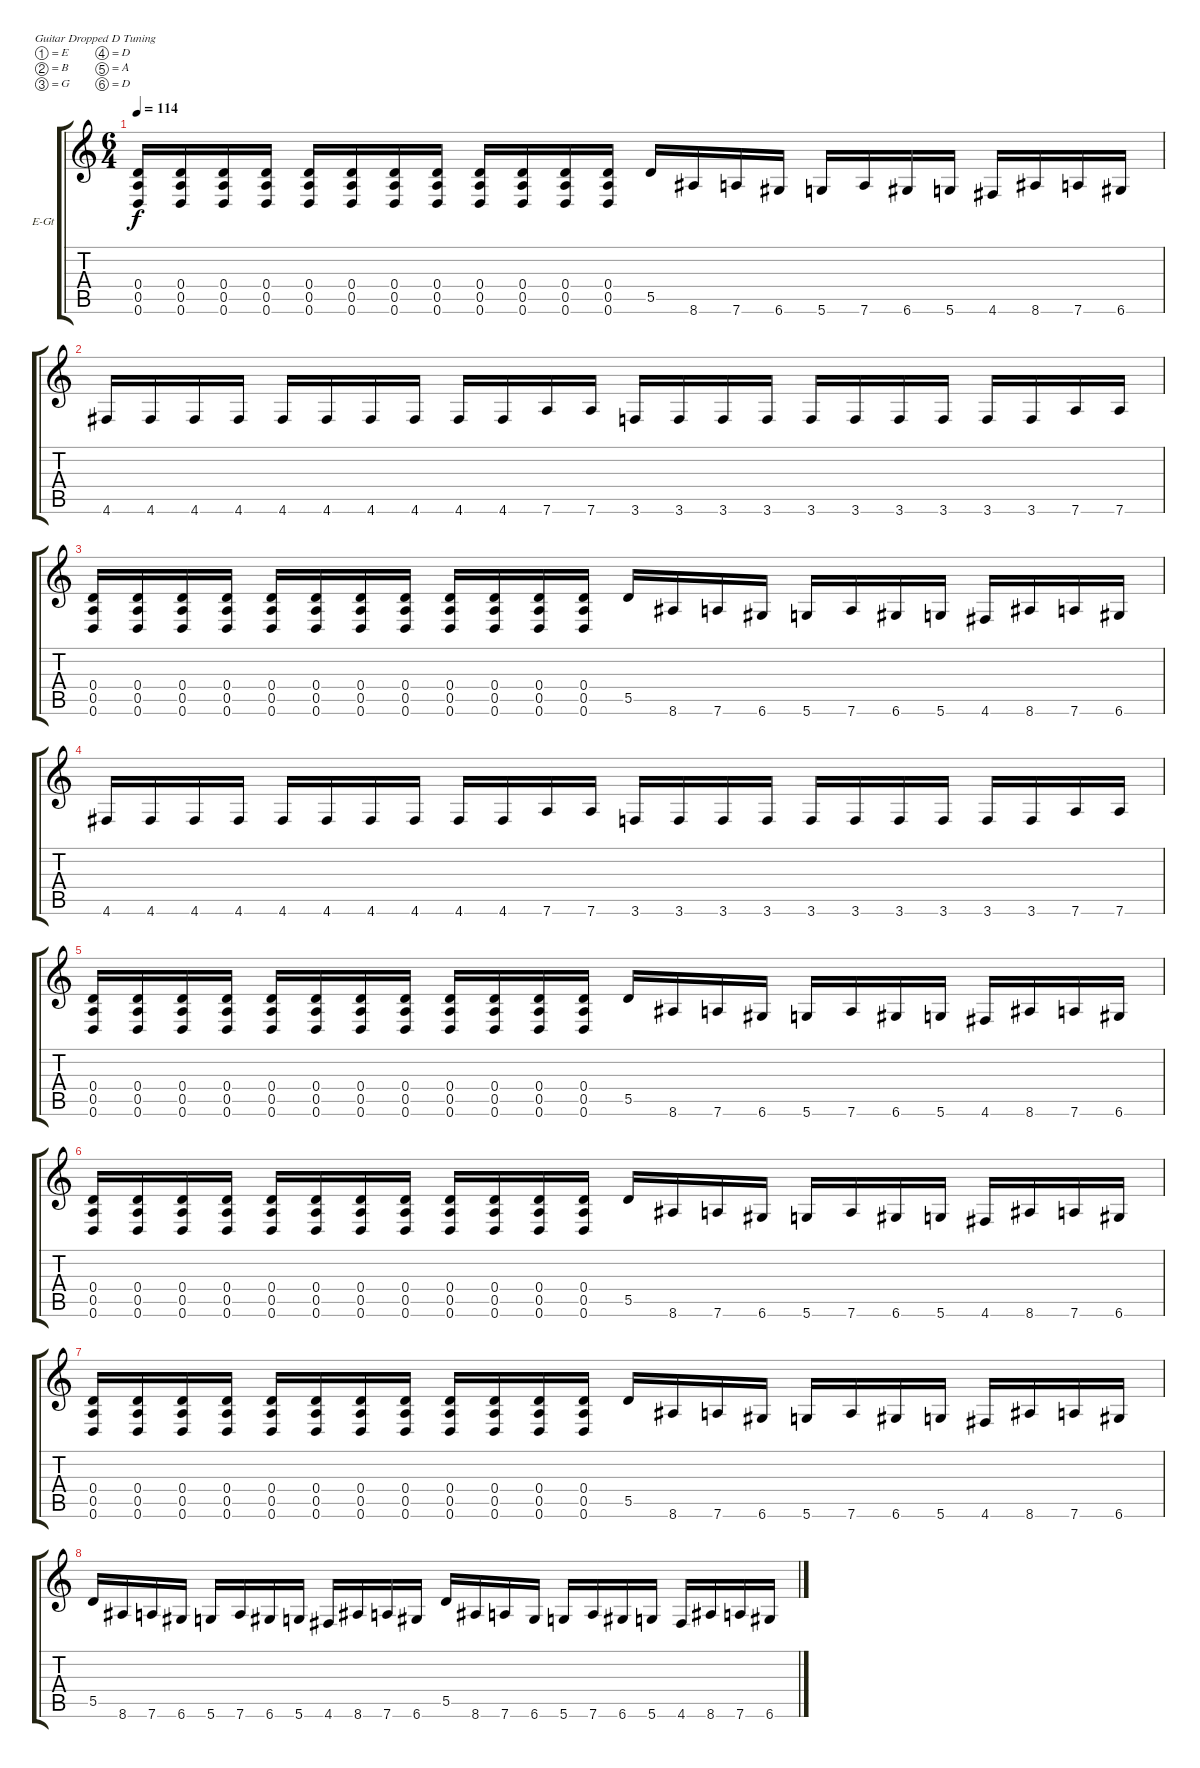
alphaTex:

\bracketExtendMode groupsimilarinstruments
\firstSystemTrackNameOrientation horizontal
\otherSystemsTrackNameOrientation horizontal
\track ("Guitar" "E-Gt") {instrument distortionguitar}
\staff {score tabs}
\tuning (E4 B3 G3 D3 A2 D2)
\ts (6 4)
\tempo 114
\clef g2
\ks c
(0.4 0.5 0.6).16{dy f} (0.4 0.5 0.6).16 (0.4 0.5 0.6).16 (0.4 0.5 0.6).16 (0.4 0.5 0.6).16 (0.4 0.5 0.6).16 (0.4 0.5 0.6).16 (0.4 0.5 0.6).16 (0.4 0.5 0.6).16 (0.4 0.5 0.6).16 (0.4 0.5 0.6).16 (0.4 0.5 0.6).16 5.5.16 8.6.16 7.6.16 6.6.16 5.6.16 7.6.16 6.6.16 5.6.16 4.6.16 8.6.16 7.6.16 6.6.16 |
4.6.16 4.6.16 4.6.16 4.6.16 4.6.16 4.6.16 4.6.16 4.6.16 4.6.16 4.6.16 7.6.16 7.6.16 3.6.16 3.6.16 3.6.16 3.6.16 3.6.16 3.6.16 3.6.16 3.6.16 3.6.16 3.6.16 7.6.16 7.6.16 |
(0.4 0.5 0.6).16 (0.4 0.5 0.6).16 (0.4 0.5 0.6).16 (0.4 0.5 0.6).16 (0.4 0.5 0.6).16 (0.4 0.5 0.6).16 (0.4 0.5 0.6).16 (0.4 0.5 0.6).16 (0.4 0.5 0.6).16 (0.4 0.5 0.6).16 (0.4 0.5 0.6).16 (0.4 0.5 0.6).16 5.5.16 8.6.16 7.6.16 6.6.16 5.6.16 7.6.16 6.6.16 5.6.16 4.6.16 8.6.16 7.6.16 6.6.16 |
4.6.16 4.6.16 4.6.16 4.6.16 4.6.16 4.6.16 4.6.16 4.6.16 4.6.16 4.6.16 7.6.16 7.6.16 3.6.16 3.6.16 3.6.16 3.6.16 3.6.16 3.6.16 3.6.16 3.6.16 3.6.16 3.6.16 7.6.16 7.6.16 |
(0.4 0.5 0.6).16 (0.4 0.5 0.6).16 (0.4 0.5 0.6).16 (0.4 0.5 0.6).16 (0.4 0.5 0.6).16 (0.4 0.5 0.6).16 (0.4 0.5 0.6).16 (0.4 0.5 0.6).16 (0.4 0.5 0.6).16 (0.4 0.5 0.6).16 (0.4 0.5 0.6).16 (0.4 0.5 0.6).16 5.5.16 8.6.16 7.6.16 6.6.16 5.6.16 7.6.16 6.6.16 5.6.16 4.6.16 8.6.16 7.6.16 6.6.16 |
(0.4 0.5 0.6).16 (0.4 0.5 0.6).16 (0.4 0.5 0.6).16 (0.4 0.5 0.6).16 (0.4 0.5 0.6).16 (0.4 0.5 0.6).16 (0.4 0.5 0.6).16 (0.4 0.5 0.6).16 (0.4 0.5 0.6).16 (0.4 0.5 0.6).16 (0.4 0.5 0.6).16 (0.4 0.5 0.6).16 5.5.16 8.6.16 7.6.16 6.6.16 5.6.16 7.6.16 6.6.16 5.6.16 4.6.16 8.6.16 7.6.16 6.6.16 |
(0.4 0.5 0.6).16 (0.4 0.5 0.6).16 (0.4 0.5 0.6).16 (0.4 0.5 0.6).16 (0.4 0.5 0.6).16 (0.4 0.5 0.6).16 (0.4 0.5 0.6).16 (0.4 0.5 0.6).16 (0.4 0.5 0.6).16 (0.4 0.5 0.6).16 (0.4 0.5 0.6).16 (0.4 0.5 0.6).16 5.5.16 8.6.16 7.6.16 6.6.16 5.6.16 7.6.16 6.6.16 5.6.16 4.6.16 8.6.16 7.6.16 6.6.16 |
5.5.16 8.6.16 7.6.16 6.6.16 5.6.16 7.6.16 6.6.16 5.6.16 4.6.16 8.6.16 7.6.16 6.6.16 5.5.16 8.6.16 7.6.16 6.6.16 5.6.16 7.6.16 6.6.16 5.6.16 4.6.16 8.6.16 7.6.16 6.6.16
